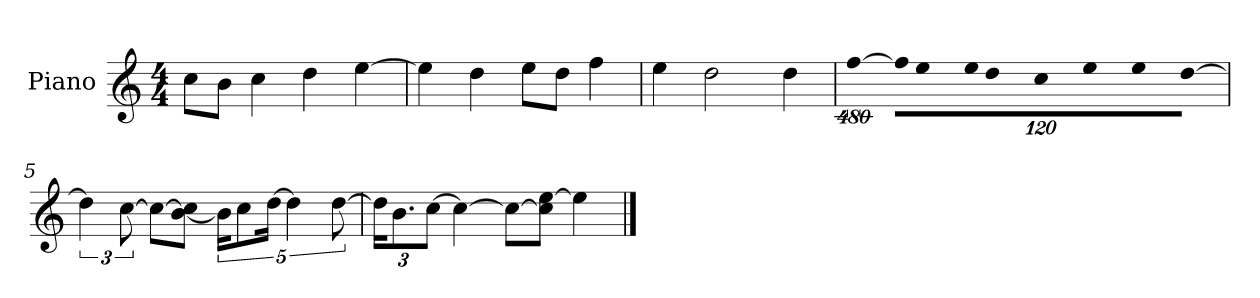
**kern
*part1
*staff1
*I"Piano
*I'P-no
*clefG2
*k[]
*M4/4
*MM90
=1
8cc\L
8b\J
4cc\
4dd\
[4ee\
=2
4ee\]
4dd\
8ee\L
8dd\J
4ff\
=3
4ee\
2dd\
4dd\
=4
!LO:N:vis=4
[1920%427ff\
!LO:N:vis=16
1920%107ff\KL]
!LO:N:vis=8
640%71ee\
!LO:N:vis=16
1920%107ee\K
!LO:N:vis=8
640%71dd\
!LO:N:vis=8
640%71cc\
!LO:N:vis=8
640%71ee\
!LO:N:vis=8
640%71ee\
!LO:N:vis=8
[640%71dd\J
=5
6dd\]
[12cc\
8cc\L_
[8b\ 8cc\]J
20b\KL]
10cc\
[20dd\Jk
5dd\]
[10dd\
!!LO:LB:g=z
=6
*Xbrackettup
24dd\KL]
12.b\
[12cc\J
4cc\_
8cc\L_
8cc\] [8ee\J
4ee\]
==
*-
